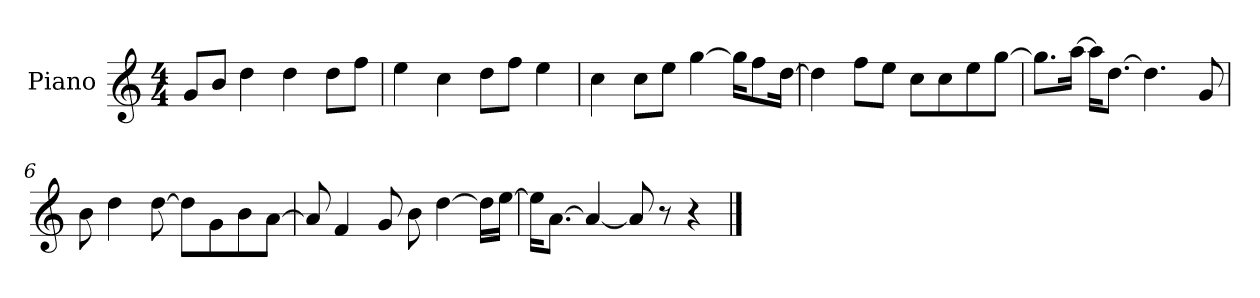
**kern
*part1
*staff1
*I"Piano
*I'P-no
*clefG2
*k[]
*M4/4
*MM90
=1
8g/L
8b/J
4dd\
4dd\
8dd\L
8ff\J
=2
4ee\
4cc\
8dd\L
8ff\J
4ee\
=3
4cc\
8cc\L
8ee\J
[4gg\
16gg\KL]
8ff\
[16dd\Jk
=4
4dd\]
8ff\L
8ee\J
8cc\L
8cc\
8ee\
[8gg\J
=5
8.gg\L]
[16aa\Jk
16aa\KL]
[8.dd\J
4.dd\]
8g/
!!LO:LB:g=z
=6
8b\
4dd\
[8dd\
8dd\L]
8g\
8b\
[8a\J
=7
8a/]
4f/
8g/
8b\
[4dd\
16dd\LL]
[16ee\JJ
=8
16ee\KL]
[8.a\J
4a/_
8a/]
8r
4r
==
*-
